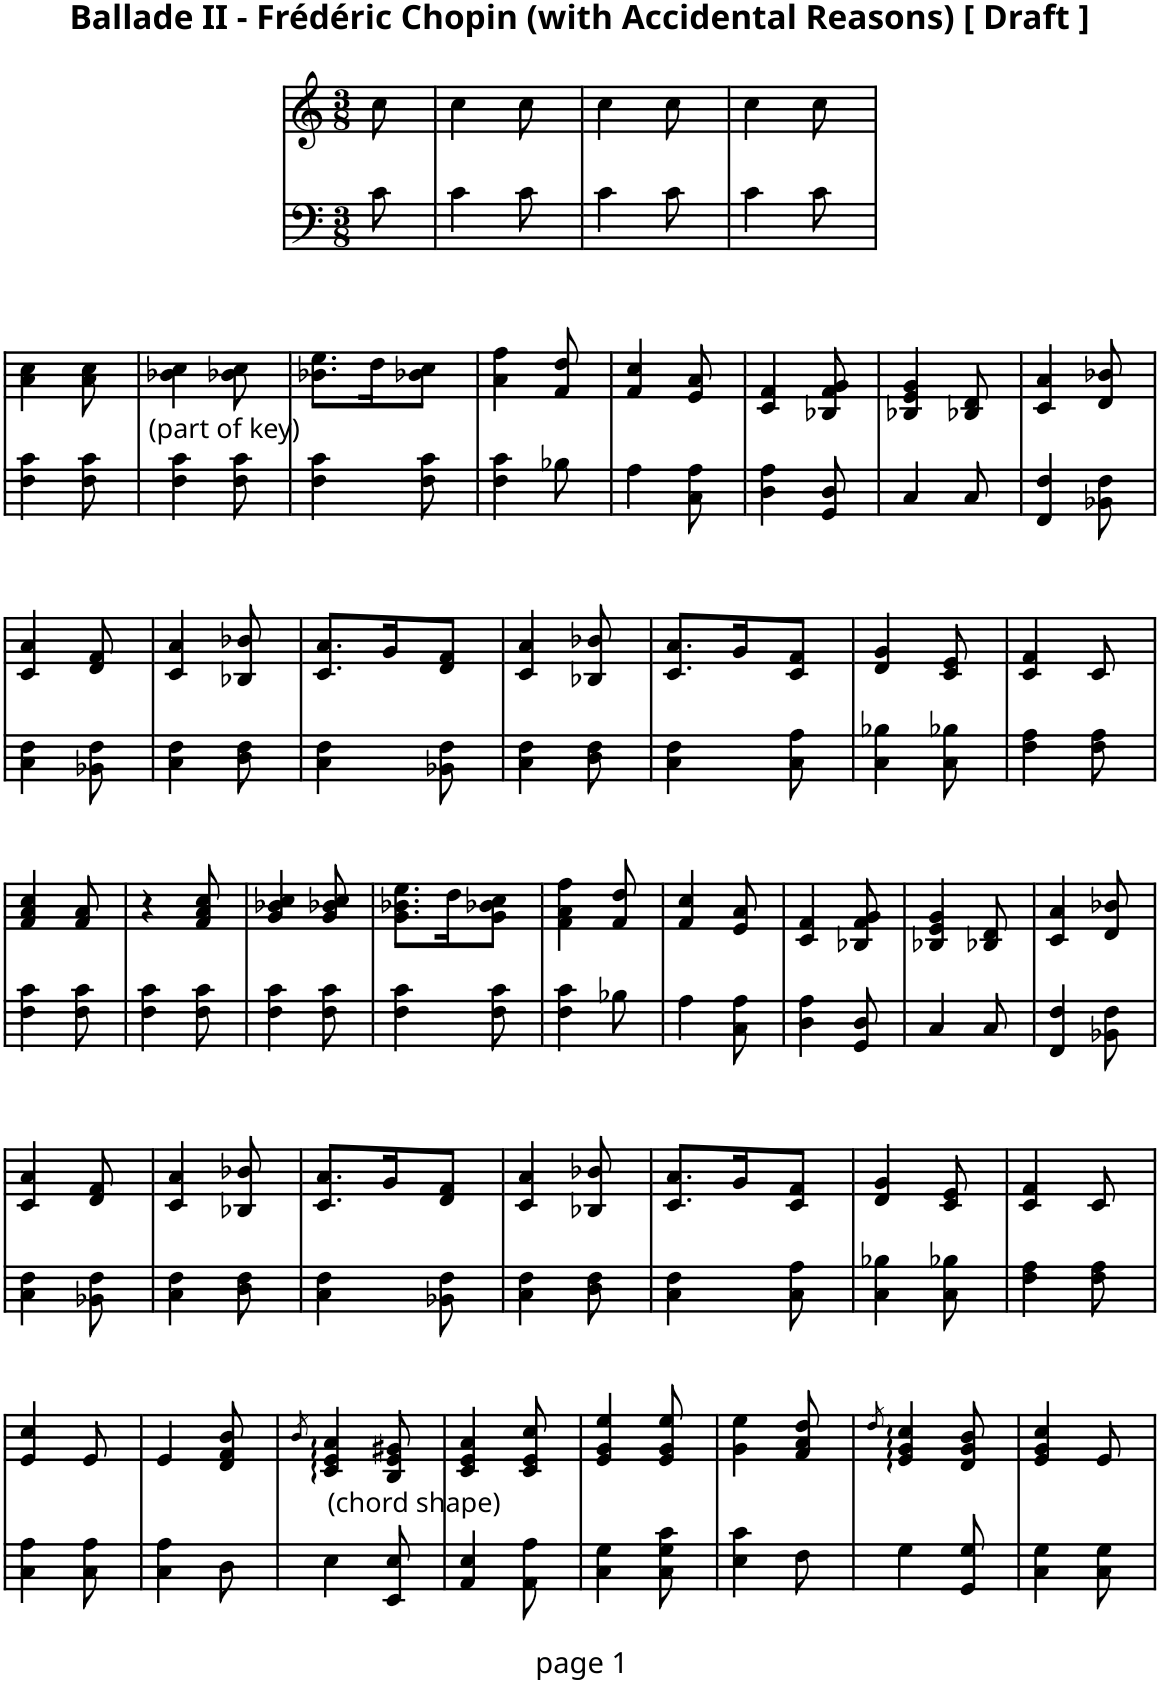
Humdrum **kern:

**kern	**kern
*part1	*part1
*staff2	*staff1
*I"Piano	*
*I'Pno.	*
*clefF4	*clefG2
*k[]	*k[]
*M3/8	*M3/8
=1	=1
8c\	8cc\
=1X1	=1X1
4c\	4cc\
8c\	8cc\
=2	=2
4c\	4cc\
8c\	8cc\
=3	=3
4c\	4cc\
8c\	8cc\
!!LO:LB:g=z
=4	=4
4F\ 4c\	4a\ 4cc\
8F\ 8c\	8a\ 8cc\
=5	=5
!	!LO:TX:b:t=(part of key)
4F\ 4c\	4b-X\ 4cc\
8F\ 8c\	8b-X\ 8cc\
=6	=6
4F\ 4c\	8.b-X\ 8.ee\L
.	16dd\K
8F\ 8c\	8b-X\ 8cc\J
=7	=7
4F\ 4c\	4a\ 4ff\
8B-X\	8f/ 8dd/
=8	=8
4A\	4f/ 4cc/
8C\ 8A\	8e/ 8a/
=9	=9
4D\ 4A\	4c/ 4f/
8GG/ 8D/	8B-X/ 8f/ 8g/
=10	=10
4C/	4B-X/ 4e/ 4g/
8C/	8B-X/ 8d/
=11	=11
4FF/ 4F/	4c/ 4a/
8BB-X\ 8F\	8d/ 8b-X/
!!LO:LB:g=z
=12	=12
4C\ 4F\	4c/ 4a/
8BB-X\ 8F\	8d/ 8f/
=13	=13
4C\ 4F\	4c/ 4a/
8D\ 8F\	8B-X/ 8b-X/
=14	=14
4C\ 4F\	8.c/ 8.a/L
.	16g/K
8BB-X\ 8F\	8d/ 8f/J
=15	=15
4C\ 4F\	4c/ 4a/
8D\ 8F\	8B-X/ 8b-X/
=16	=16
4C\ 4F\	8.c/ 8.a/L
.	16g/K
8C\ 8A\	8c/ 8f/J
=17	=17
4C\ 4B-X\	4d/ 4g/
8C\ 8B-X\	8c/ 8e/
=18	=18
4F\ 4A\	4c/ 4f/
8F\ 8A\	8c/
!!LO:LB:g=z
=19	=19
4F\ 4c\	4f/ 4a/ 4cc/
8F\ 8c\	8f/ 8a/
=20	=20
4F\ 4c\	4r
8F\ 8c\	8f/ 8a/ 8cc/
=21	=21
4F\ 4c\	4g/ 4b-X/ 4cc/
8F\ 8c\	8g/ 8b-X/ 8cc/
=22	=22
4F\ 4c\	8.g\ 8.b-X\ 8.ee\L
.	16dd\K
8F\ 8c\	8g\ 8b-X\ 8cc\J
=23	=23
4F\ 4c\	4f\ 4a\ 4ff\
8B-X\	8f/ 8dd/
=24	=24
4A\	4f/ 4cc/
8C\ 8A\	8e/ 8a/
=25	=25
4D\ 4A\	4c/ 4f/
8GG/ 8D/	8B-X/ 8f/ 8g/
=26	=26
4C/	4B-X/ 4e/ 4g/
8C/	8B-X/ 8d/
=27	=27
4FF/ 4F/	4c/ 4a/
8BB-X\ 8F\	8d/ 8b-X/
!!LO:LB:g=z
=28	=28
4C\ 4F\	4c/ 4a/
8BB-X\ 8F\	8d/ 8f/
=29	=29
4C\ 4F\	4c/ 4a/
8D\ 8F\	8B-X/ 8b-X/
=30	=30
4C\ 4F\	8.c/ 8.a/L
.	16g/K
8BB-X\ 8F\	8d/ 8f/J
=31	=31
4C\ 4F\	4c/ 4a/
8D\ 8F\	8B-X/ 8b-X/
=32	=32
4C\ 4F\	8.c/ 8.a/L
.	16g/K
8C\ 8A\	8c/ 8f/J
=33	=33
4C\ 4B-X\	4d/ 4g/
8C\ 8B-X\	8c/ 8e/
=34	=34
4F\ 4A\	4c/ 4f/
8F\ 8A\	8c/
!!LO:LB:g=z
=35	=35
4C\ 4A\	4e/ 4cc/
8C\ 8A\	8e/
=36	=36
4C\ 4A\	4e/
8D\	8d/ 8f/ 8b/
=37	=37
.	8qb/
4E\	4c/ 4e/ 4a/
!	!LO:TX:b:t=(chord shape)
8EE/ 8E/	8B/ 8e/ 8g#X/
=38	=38
4AA/ 4E/	4c/ 4e/ 4a/
8AA\ 8A\	8c/ 8e/ 8cc/
=39	=39
4C\ 4G\	4e/ 4g/ 4ee/
8C\ 8G\ 8c\	8e/ 8g/ 8ee/
=40	=40
4E\ 4c\	4g\ 4ee\
8F\	8f/ 8a/ 8dd/
=41	=41
.	8qdd/
4G\	4e/ 4g/ 4cc/
8GG/ 8G/	8d/ 8g/ 8b/
=42	=42
4C\ 4G\	4e/ 4g/ 4cc/
8C\ 8G\	8e/
=	=
*-	*-
